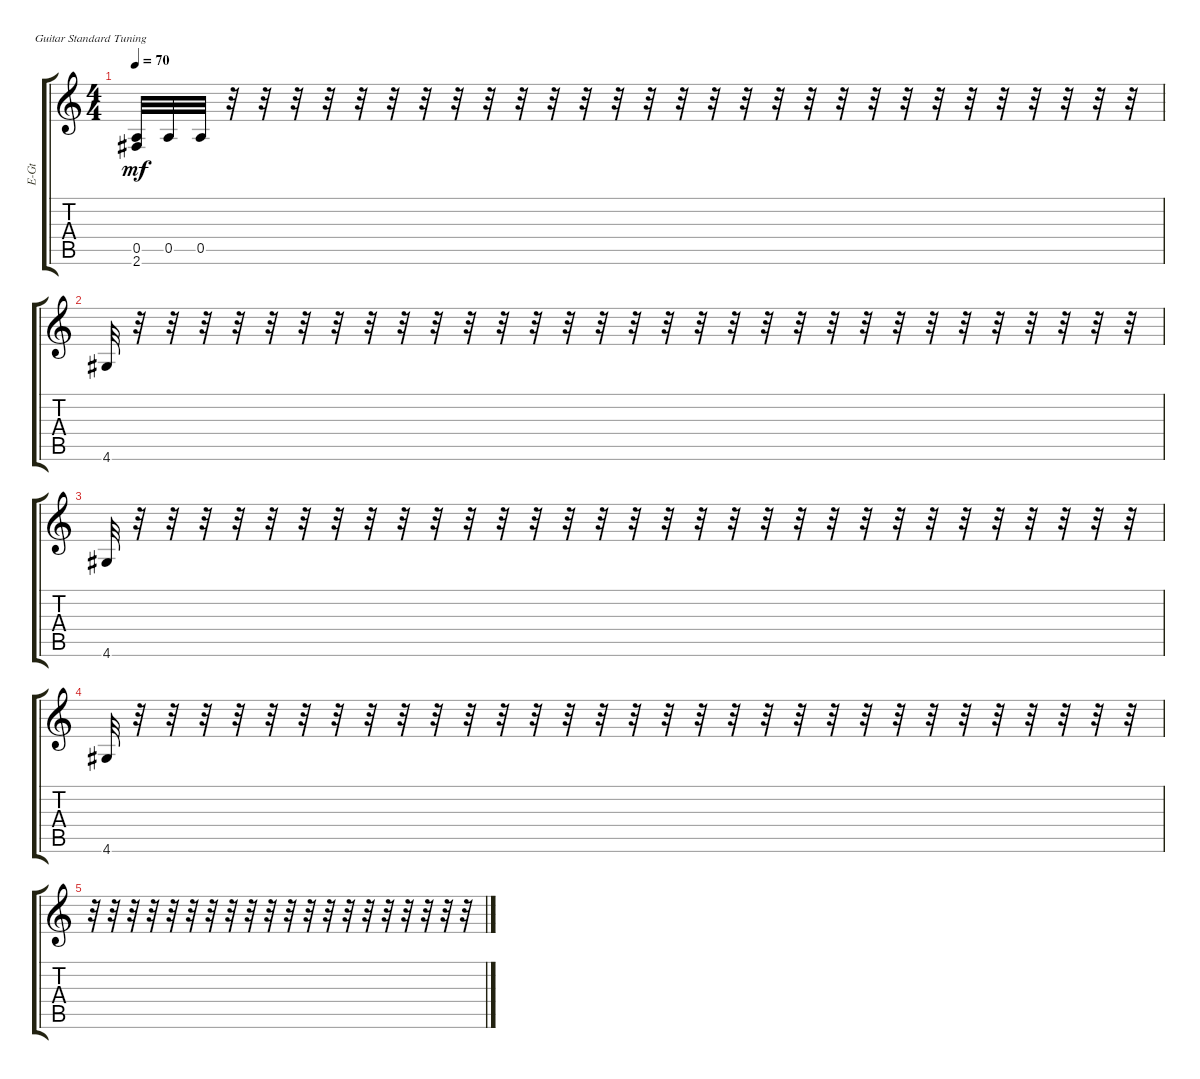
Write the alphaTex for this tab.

\defaultSystemsLayout 4
\bracketExtendMode groupsimilarinstruments
\otherSystemsTrackNameOrientation horizontal
\track ("Electric Guitar" "E-Gt") {instrument overdrivenguitar}
\staff {score tabs}
\tuning (E4 B3 G3 D3 A2 E2)
\ts (4 4)
\tempo 70
\clef g2
\ks c
(2.6{acc #} 0.5).32{dy mf beam Up} 0.5.32{beam Up} 0.5.32{beam Up} r.32{beam Up} r.32{beam Up} r.32{beam Up} r.32{beam Up} r.32{beam Up} r.32{beam Up} r.32{beam Up} r.32{beam Up} r.32{beam Up} r.32{beam Up} r.32{beam Up} r.32{beam Up} r.32{beam Up} r.32{beam Up} r.32{beam Up} r.32{beam Up} r.32{beam Up} r.32{beam Up} r.32{beam Up} r.32{beam Up} r.32{beam Up} r.32{beam Up} r.32{beam Up} r.32{beam Up} r.32{beam Up} r.32{beam Up} r.32{beam Up} r.32{beam Up} r.32{beam Up} |
4.6{acc #}.32{beam Up} r.32{beam Up} r.32{beam Up} r.32{beam Up} r.32{beam Up} r.32{beam Up} r.32{beam Up} r.32{beam Up} r.32{beam Up} r.32{beam Up} r.32{beam Up} r.32{beam Up} r.32{beam Up} r.32{beam Up} r.32{beam Up} r.32{beam Up} r.32{beam Up} r.32{beam Up} r.32{beam Up} r.32{beam Up} r.32{beam Up} r.32{beam Up} r.32{beam Up} r.32{beam Up} r.32{beam Up} r.32{beam Up} r.32{beam Up} r.32{beam Up} r.32{beam Up} r.32{beam Up} r.32{beam Up} r.32{beam Up} |
4.6{acc #}.32{beam Up} r.32{beam Up} r.32{beam Up} r.32{beam Up} r.32{beam Up} r.32{beam Up} r.32{beam Up} r.32{beam Up} r.32{beam Up} r.32{beam Up} r.32{beam Up} r.32{beam Up} r.32{beam Up} r.32{beam Up} r.32{beam Up} r.32{beam Up} r.32{beam Up} r.32{beam Up} r.32{beam Up} r.32{beam Up} r.32{beam Up} r.32{beam Up} r.32{beam Up} r.32{beam Up} r.32{beam Up} r.32{beam Up} r.32{beam Up} r.32{beam Up} r.32{beam Up} r.32{beam Up} r.32{beam Up} r.32{beam Up} |
4.6{acc #}.32{beam Up} r.32{beam Up} r.32{beam Up} r.32{beam Up} r.32{beam Up} r.32{beam Up} r.32{beam Up} r.32{beam Up} r.32{beam Up} r.32{beam Up} r.32{beam Up} r.32{beam Up} r.32{beam Up} r.32{beam Up} r.32{beam Up} r.32{beam Up} r.32{beam Up} r.32{beam Up} r.32{beam Up} r.32{beam Up} r.32{beam Up} r.32{beam Up} r.32{beam Up} r.32{beam Up} r.32{beam Up} r.32{beam Up} r.32{beam Up} r.32{beam Up} r.32{beam Up} r.32{beam Up} r.32{beam Up} r.32{beam Up} |
r.32{beam Down} r.32{beam Down} r.32{beam Down} r.32{beam Down} r.32{beam Down} r.32{beam Down} r.32{beam Down} r.32{beam Down} r.32{beam Down} r.32{beam Down} r.32{beam Down} r.32{beam Down} r.32{beam Down} r.32{beam Down} r.32{beam Down} r.32{beam Down} r.32{beam Down} r.32{beam Down} r.32{beam Down} r.32{beam Down}
